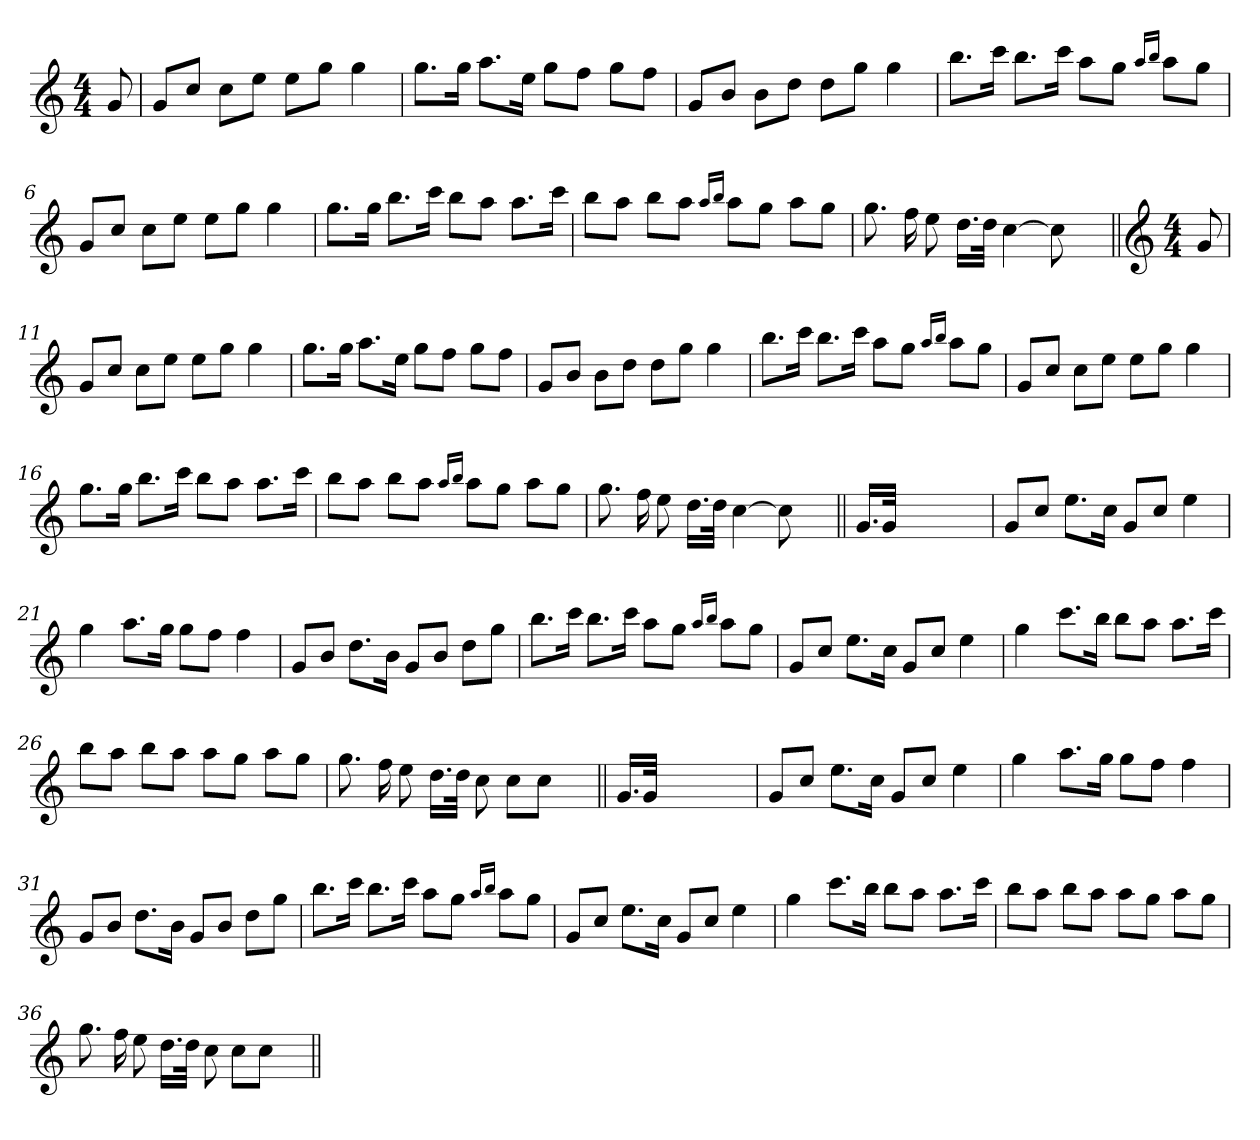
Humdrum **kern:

**kern
*part1
*staff1
*clefG2
*k[]
*M4/4
=1
8g/
=2
8g/L
8cc/J
8cc\L
8ee\J
8ee\L
8gg\J
4gg\
=3
8.gg\L
16gg\Jk
8.aa\L
16ee\Jk
8gg\L
8ff\J
8gg\L
8ff\J
=4
8g/L
8b/J
8b\L
8dd\J
8dd\L
8gg\J
4gg\
=5
8.bb\L
16ccc\Jk
8.bb\L
16ccc\Jk
8aa\L
8gg\J
16qaa/LL
16qbb/JJ
8aa\L
8gg\J
!!LO:LB:g=z
=6
8g/L
8cc/J
8cc\L
8ee\J
8ee\L
8gg\J
4gg\
=7
8.gg\L
16gg\Jk
8.bb\L
16ccc\Jk
8bb\L
8aa\J
8.aa\L
16ccc\Jk
=8
8bb\L
8aa\J
8bb\L
8aa\J
16qaa/LL
16qbb/JJ
8aa\L
8gg\J
8aa\L
8gg\J
=9
8.gg\
16ff\
8ee\
16.dd\LL
32dd\JJk
[4cc\
8cc\]
8ryy
=10||
*clefG2
*M4/4
8g/
!!LO:LB:g=z
=11
8g/L
8cc/J
8cc\L
8ee\J
8ee\L
8gg\J
4gg\
=12
8.gg\L
16gg\Jk
8.aa\L
16ee\Jk
8gg\L
8ff\J
8gg\L
8ff\J
=13
8g/L
8b/J
8b\L
8dd\J
8dd\L
8gg\J
4gg\
=14
8.bb\L
16ccc\Jk
8.bb\L
16ccc\Jk
8aa\L
8gg\J
16qaa/LL
16qbb/JJ
8aa\L
8gg\J
=15
8g/L
8cc/J
8cc\L
8ee\J
8ee\L
8gg\J
4gg\
!!LO:LB:g=z
=16
8.gg\L
16gg\Jk
8.bb\L
16ccc\Jk
8bb\L
8aa\J
8.aa\L
16ccc\Jk
=17
8bb\L
8aa\J
8bb\L
8aa\J
16qaa/LL
16qbb/JJ
8aa\L
8gg\J
8aa\L
8gg\J
=18
8.gg\
16ff\
8ee\
16.dd\LL
32dd\JJk
[4cc\
8cc\]
8ryy
=19||
16.g/LL
32g/JJk
2..ryy
=20
8g/L
8cc/J
8.ee\L
16cc\Jk
8g/L
8cc/J
4ee\
!!LO:LB:g=z
=21
4gg\
8.aa\L
16gg\Jk
8gg\L
8ff\J
4ff\
=22
8g/L
8b/J
8.dd\L
16b\Jk
8g/L
8b/J
8dd\L
8gg\J
=23
8.bb\L
16ccc\Jk
8.bb\L
16ccc\Jk
8aa\L
8gg\J
16qaa/LL
16qbb/JJ
8aa\L
8gg\J
=24
8g/L
8cc/J
8.ee\L
16cc\Jk
8g/L
8cc/J
4ee\
!!LO:LB:g=z
=25
4gg\
8.ccc\L
16bb\Jk
8bb\L
8aa\J
8.aa\L
16ccc\Jk
=26
8bb\L
8aa\J
8bb\L
8aa\J
8aa\L
8gg\J
8aa\L
8gg\J
=27
8.gg\
16ff\
8ee\
16.dd\LL
32dd\JJk
8cc\
8cc\L
8cc\J
8ryy
=28||
16.g/LL
32g/JJk
2..ryy
=29
8g/L
8cc/J
8.ee\L
16cc\Jk
8g/L
8cc/J
4ee\
!!LO:LB:g=z
=30
4gg\
8.aa\L
16gg\Jk
8gg\L
8ff\J
4ff\
=31
8g/L
8b/J
8.dd\L
16b\Jk
8g/L
8b/J
8dd\L
8gg\J
=32
8.bb\L
16ccc\Jk
8.bb\L
16ccc\Jk
8aa\L
8gg\J
16qaa/LL
16qbb/JJ
8aa\L
8gg\J
=33
8g/L
8cc/J
8.ee\L
16cc\Jk
8g/L
8cc/J
4ee\
!!LO:LB:g=z
=34
4gg\
8.ccc\L
16bb\Jk
8bb\L
8aa\J
8.aa\L
16ccc\Jk
=35
8bb\L
8aa\J
8bb\L
8aa\J
8aa\L
8gg\J
8aa\L
8gg\J
=36
8.gg\
16ff\
8ee\
16.dd\LL
32dd\JJk
8cc\
8cc\L
8cc\J
8ryy
=||
*-
